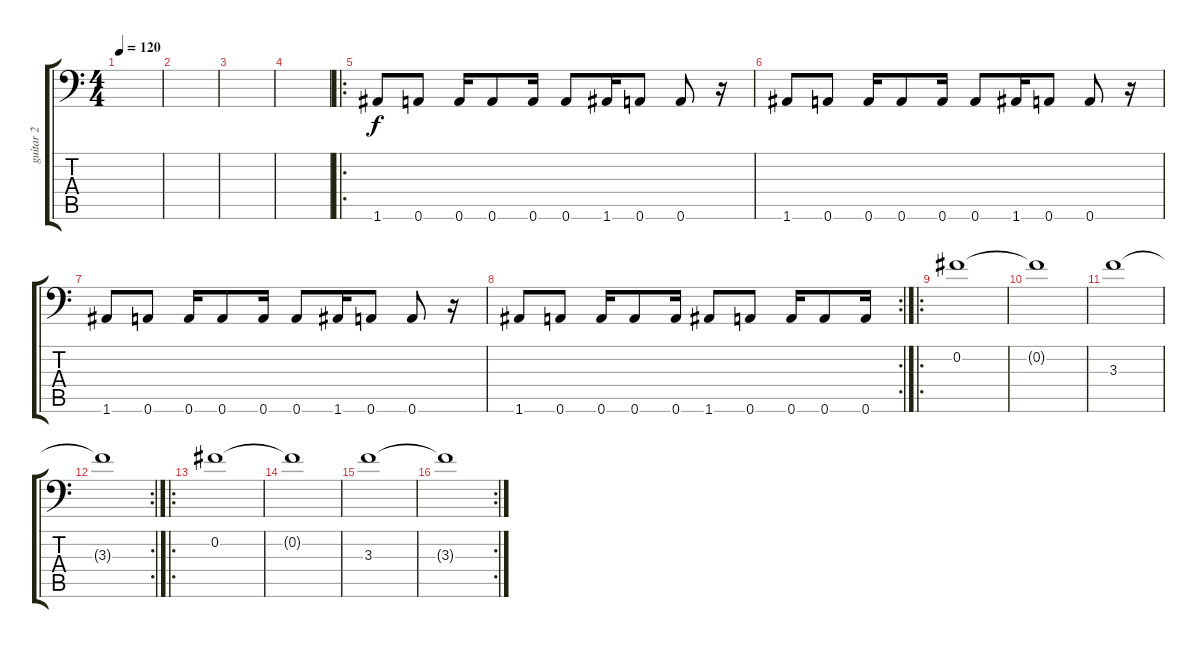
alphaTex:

\track ("guitar 2" "guitar 2") {instrument distortionguitar}
\staff {score tabs}
\tuning (B3 Gb3 D3 A2 E2 A1) {hide}
\ts (4 4)
\tempo 120
\clef f4
\ks c
|
|
|
|
\ro
1.6.8 0.6.8 0.6.16 0.6.8 0.6.16 0.6.8 1.6.16 0.6.8 0.6.8 r.16 |
1.6.8 0.6.8 0.6.16 0.6.8 0.6.16 0.6.8 1.6.16 0.6.8 0.6.8 r.16 |
1.6.8 0.6.8 0.6.16 0.6.8 0.6.16 0.6.8 1.6.16 0.6.8 0.6.8 r.16 |
\rc 2
1.6.8 0.6.8 0.6.16 0.6.8 0.6.16 1.6.8 0.6.8 0.6.16 0.6.8 0.6.16 |
\ro
0.2.1{instrument pad2warm} |
0.2{t}.1 |
3.3.1 |
\rc 2
3.3{t}.1 |
\ro
0.2.1{instrument pad2warm} |
0.2{t}.1 |
3.3.1 |
\rc 2
3.3{t}.1
